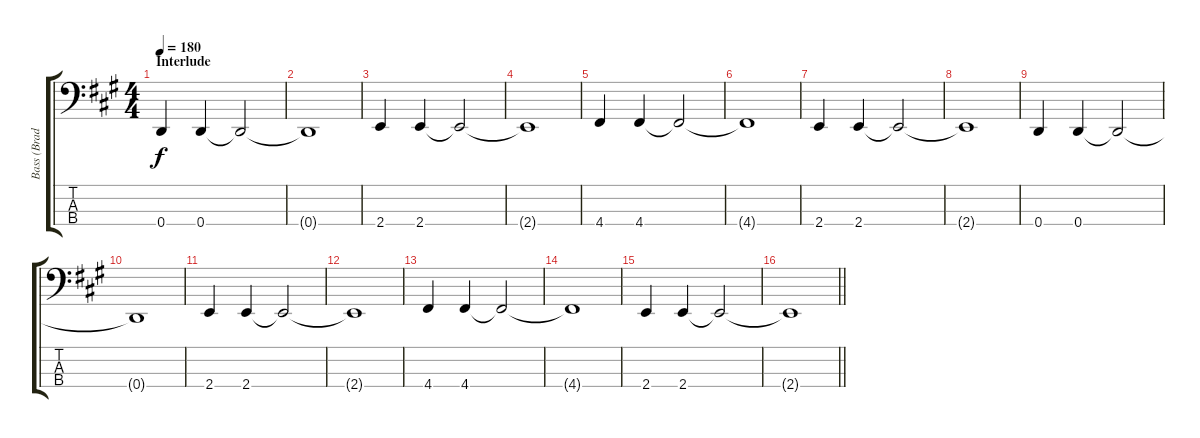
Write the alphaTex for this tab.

\track ("Bass (Brad Walst)" "Bass (Brad") {instrument electricbassfinger}
\staff {score tabs}
\tuning (G2 D2 A1 D1) {hide}
\ts (4 4)
\section ("" "Interlude")
\tempo 180
\clef f4
\ks f#minor
0.4.4{dy f} 0.4.4 0.4{t}.2 |
0.4{t}.1 |
2.4.4 2.4.4 2.4{t}.2 |
2.4{t}.1 |
4.4.4 4.4.4 4.4{t}.2 |
4.4{t}.1 |
2.4.4 2.4.4 2.4{t}.2 |
2.4{t}.1 |
0.4.4 0.4.4 0.4{t}.2 |
0.4{t}.1 |
2.4.4 2.4.4 2.4{t}.2 |
2.4{t}.1 |
4.4.4 4.4.4 4.4{t}.2 |
4.4{t}.1 |
2.4.4 2.4.4 2.4{t}.2 |
\barLineRight lightlight
2.4{t}.1
